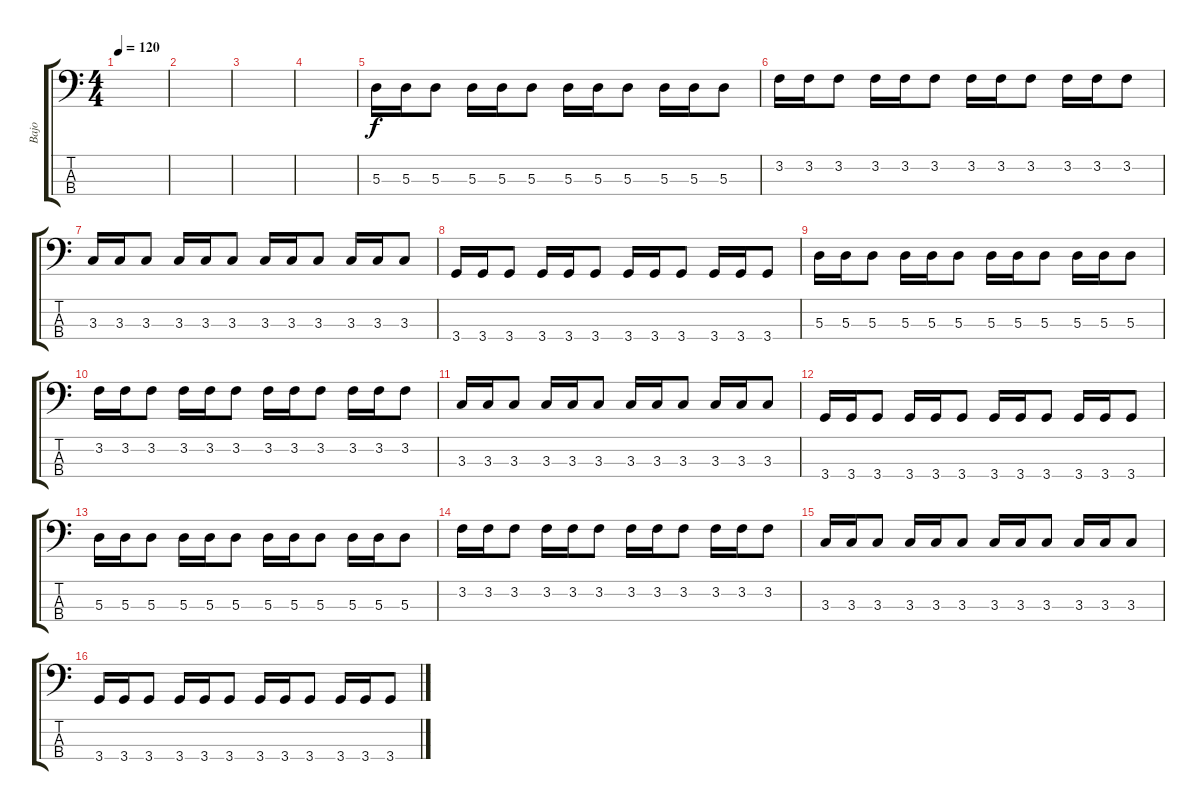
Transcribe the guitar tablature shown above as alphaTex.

\track ("Bajo" "Bajo") {instrument electricbasspick}
\staff {score tabs}
\tuning (G2 D2 A1 E1) {hide}
\ts (4 4)
\tempo 120
\clef f4
\ks c
|
|
|
|
5.3.16 5.3.16 5.3.8 5.3.16 5.3.16 5.3.8 5.3.16 5.3.16 5.3.8 5.3.16 5.3.16 5.3.8 |
3.2.16 3.2.16 3.2.8 3.2.16 3.2.16 3.2.8 3.2.16 3.2.16 3.2.8 3.2.16 3.2.16 3.2.8 |
3.3.16 3.3.16 3.3.8 3.3.16 3.3.16 3.3.8 3.3.16 3.3.16 3.3.8 3.3.16 3.3.16 3.3.8 |
3.4.16 3.4.16 3.4.8 3.4.16 3.4.16 3.4.8 3.4.16 3.4.16 3.4.8 3.4.16 3.4.16 3.4.8 |
5.3.16 5.3.16 5.3.8 5.3.16 5.3.16 5.3.8 5.3.16 5.3.16 5.3.8 5.3.16 5.3.16 5.3.8 |
3.2.16 3.2.16 3.2.8 3.2.16 3.2.16 3.2.8 3.2.16 3.2.16 3.2.8 3.2.16 3.2.16 3.2.8 |
3.3.16 3.3.16 3.3.8 3.3.16 3.3.16 3.3.8 3.3.16 3.3.16 3.3.8 3.3.16 3.3.16 3.3.8 |
3.4.16 3.4.16 3.4.8 3.4.16 3.4.16 3.4.8 3.4.16 3.4.16 3.4.8 3.4.16 3.4.16 3.4.8 |
5.3.16 5.3.16 5.3.8 5.3.16 5.3.16 5.3.8 5.3.16 5.3.16 5.3.8 5.3.16 5.3.16 5.3.8 |
3.2.16 3.2.16 3.2.8 3.2.16 3.2.16 3.2.8 3.2.16 3.2.16 3.2.8 3.2.16 3.2.16 3.2.8 |
3.3.16 3.3.16 3.3.8 3.3.16 3.3.16 3.3.8 3.3.16 3.3.16 3.3.8 3.3.16 3.3.16 3.3.8 |
3.4.16 3.4.16 3.4.8 3.4.16 3.4.16 3.4.8 3.4.16 3.4.16 3.4.8 3.4.16 3.4.16 3.4.8
